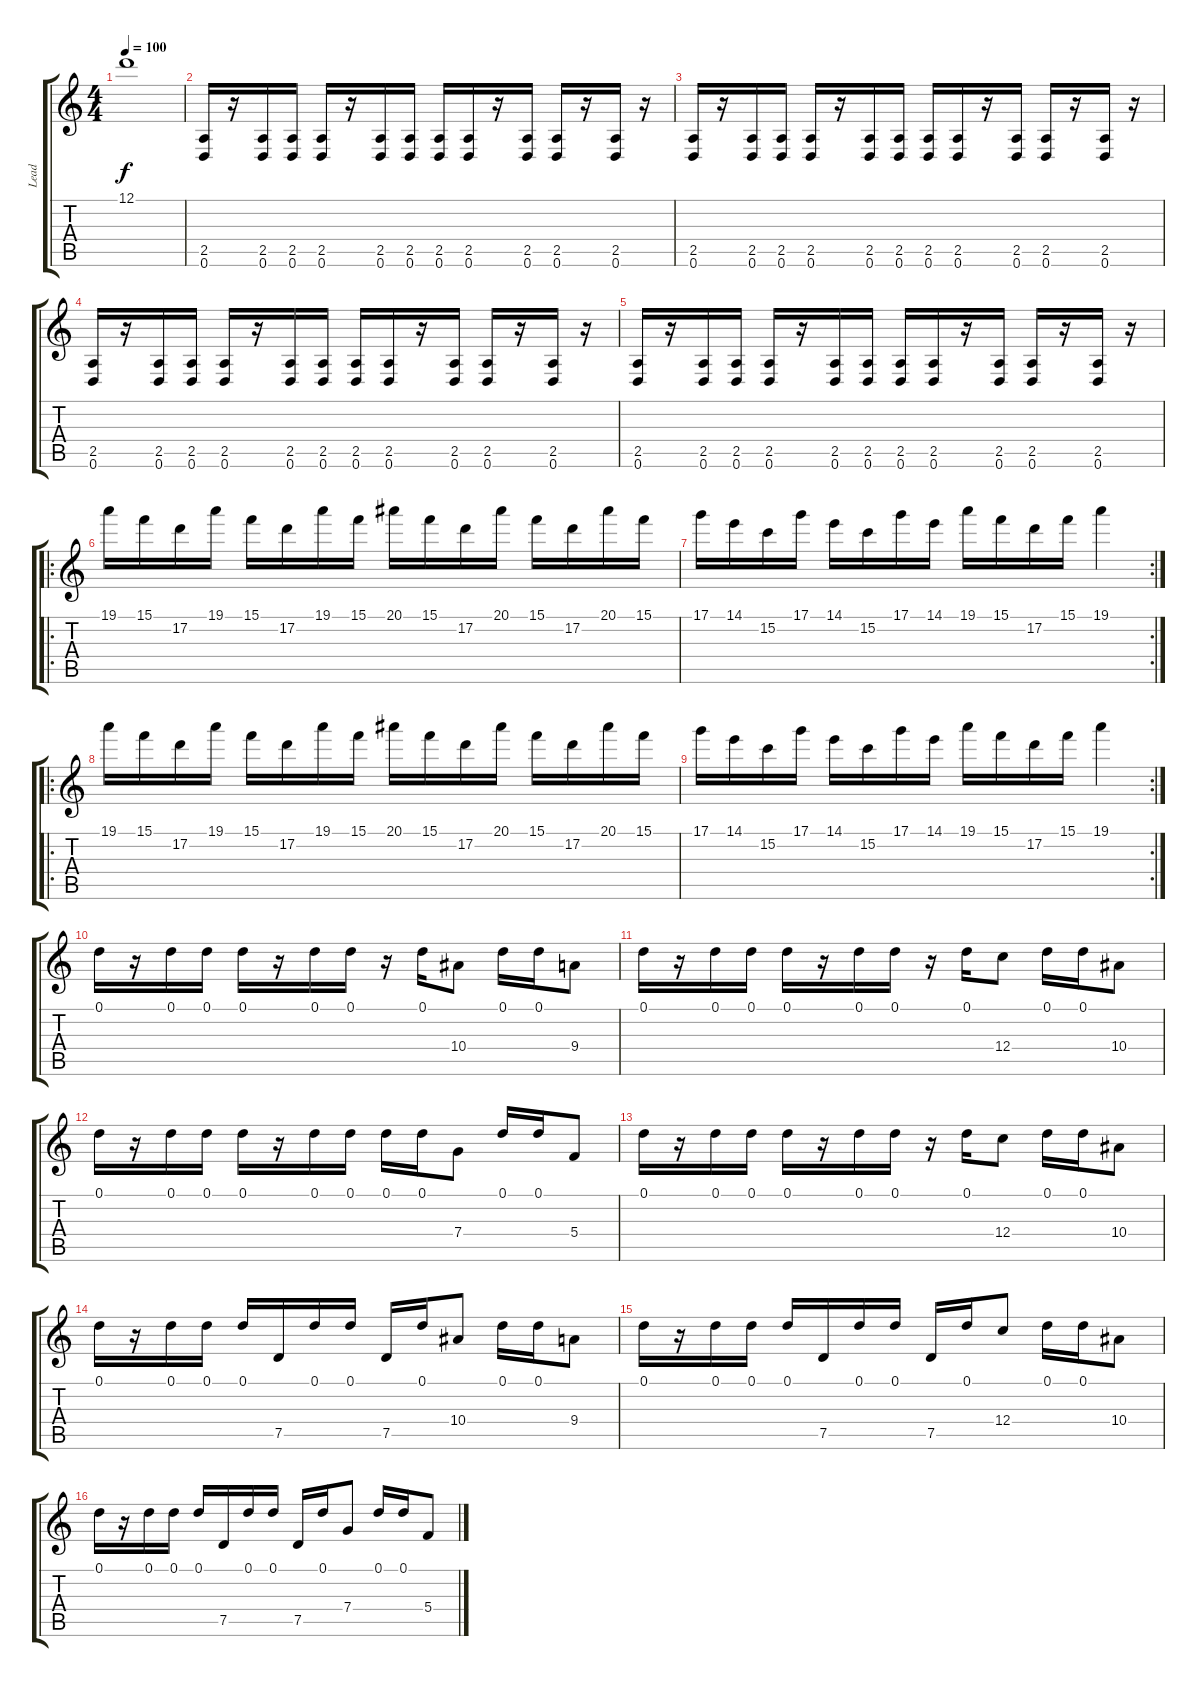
\track ("Lead" "Lead") {instrument distortionguitar}
\staff {score tabs}
\tuning (D4 A3 F3 C3 G2 D2) {hide}
\ts (4 4)
\tempo 100
\clef g2
\ks c
12.1.1{dy f} |
(2.5 0.6).16 r.16 (2.5 0.6).16 (2.5 0.6).16 (2.5 0.6).16 r.16 (2.5 0.6).16 (2.5 0.6).16 (2.5 0.6).16 (2.5 0.6).16 r.16 (2.5 0.6).16 (2.5 0.6).16 r.16 (2.5 0.6).16 r.16 |
(2.5 0.6).16 r.16 (2.5 0.6).16 (2.5 0.6).16 (2.5 0.6).16 r.16 (2.5 0.6).16 (2.5 0.6).16 (2.5 0.6).16 (2.5 0.6).16 r.16 (2.5 0.6).16 (2.5 0.6).16 r.16 (2.5 0.6).16 r.16 |
(2.5 0.6).16 r.16 (2.5 0.6).16 (2.5 0.6).16 (2.5 0.6).16 r.16 (2.5 0.6).16 (2.5 0.6).16 (2.5 0.6).16 (2.5 0.6).16 r.16 (2.5 0.6).16 (2.5 0.6).16 r.16 (2.5 0.6).16 r.16 |
(2.5 0.6).16 r.16 (2.5 0.6).16 (2.5 0.6).16 (2.5 0.6).16 r.16 (2.5 0.6).16 (2.5 0.6).16 (2.5 0.6).16 (2.5 0.6).16 r.16 (2.5 0.6).16 (2.5 0.6).16 r.16 (2.5 0.6).16 r.16 |
\ro
19.1.16 15.1.16 17.2.16 19.1.16 15.1.16 17.2.16 19.1.16 15.1.16 20.1.16 15.1.16 17.2.16 20.1.16 15.1.16 17.2.16 20.1.16 15.1.16 |
\rc 2
17.1.16 14.1.16 15.2.16 17.1.16 14.1.16 15.2.16 17.1.16 14.1.16 19.1.16 15.1.16 17.2.16 15.1.16 19.1.4 |
\ro
19.1.16 15.1.16 17.2.16 19.1.16 15.1.16 17.2.16 19.1.16 15.1.16 20.1.16 15.1.16 17.2.16 20.1.16 15.1.16 17.2.16 20.1.16 15.1.16 |
\rc 2
17.1.16 14.1.16 15.2.16 17.1.16 14.1.16 15.2.16 17.1.16 14.1.16 19.1.16 15.1.16 17.2.16 15.1.16 19.1.4 |
0.1.16 r.16 0.1.16 0.1.16 0.1.16 r.16 0.1.16 0.1.16 r.16 0.1.16 10.4.8 0.1.16 0.1.16 9.4.8 |
0.1.16 r.16 0.1.16 0.1.16 0.1.16 r.16 0.1.16 0.1.16 r.16 0.1.16 12.4.8 0.1.16 0.1.16 10.4.8 |
0.1.16 r.16 0.1.16 0.1.16 0.1.16 r.16 0.1.16 0.1.16 0.1.16 0.1.16 7.4.8 0.1.16 0.1.16 5.4.8 |
0.1.16 r.16 0.1.16 0.1.16 0.1.16 r.16 0.1.16 0.1.16 r.16 0.1.16 12.4.8 0.1.16 0.1.16 10.4.8 |
0.1.16 r.16 0.1.16 0.1.16 0.1.16 7.5.16 0.1.16 0.1.16 7.5.16 0.1.16 10.4.8 0.1.16 0.1.16 9.4.8 |
0.1.16 r.16 0.1.16 0.1.16 0.1.16 7.5.16 0.1.16 0.1.16 7.5.16 0.1.16 12.4.8 0.1.16 0.1.16 10.4.8 |
0.1.16 r.16 0.1.16 0.1.16 0.1.16 7.5.16 0.1.16 0.1.16 7.5.16 0.1.16 7.4.8 0.1.16 0.1.16 5.4.8
